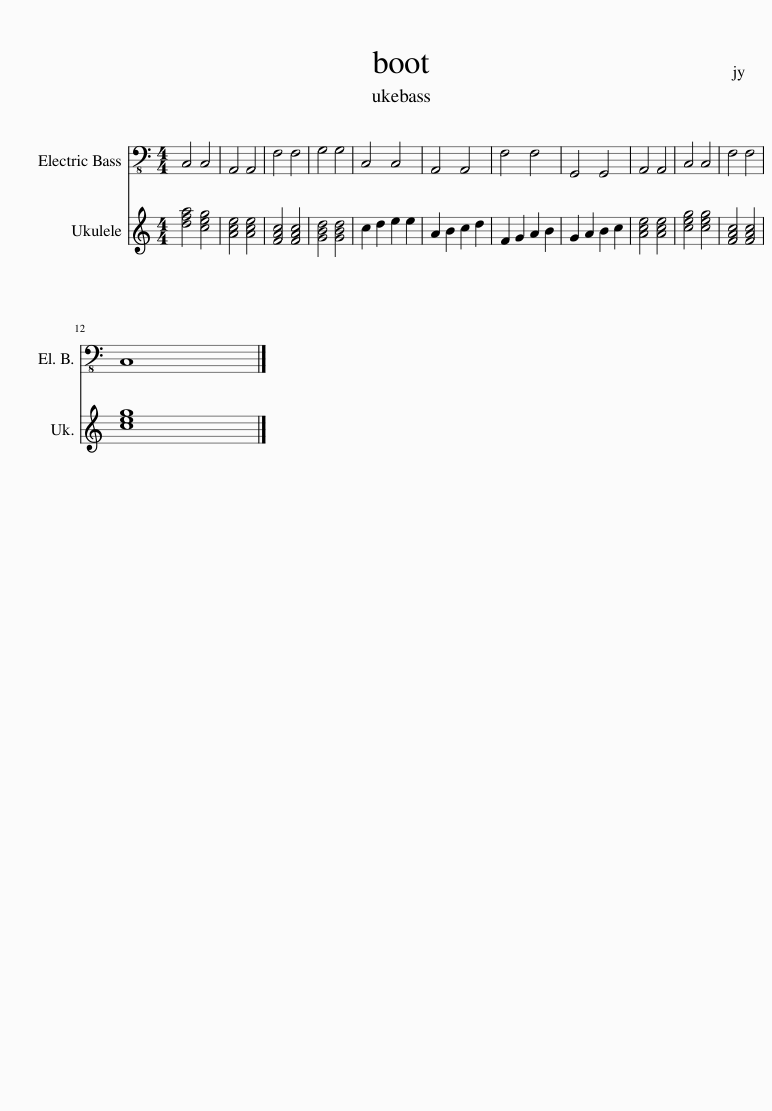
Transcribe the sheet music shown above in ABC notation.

X:1
%%score 1 2
L:1/8
M:4/4
I:linebreak $
K:C
V:1 bass-8
V:2 treble
V:1
 C,4 C,4 | A,,4 A,,4 | F,4 F,4 | G,4 G,4 | C,4 C,4 | %5
 A,,4 A,,4 | F,4 F,4 | G,,4 G,,4 | A,,4 A,,4 | C,4 C,4 | %10
 F,4 F,4 |$ C,8 |] %12
V:2
 [dfa]4 [ceg]4 | [Ace]4 [Ace]4 | [FAc]4 [FAc]4 | [GBd]4 [GBd]4 | c2 d2 e2 e2 | %5
 A2 B2 c2 d2 | F2 G2 A2 B2 | G2 A2 B2 c2 | [Ace]4 [Ace]4 | [ceg]4 [ceg]4 | %10
 [FAc]4 [FAc]4 |$ [ceg]8 |] %12
